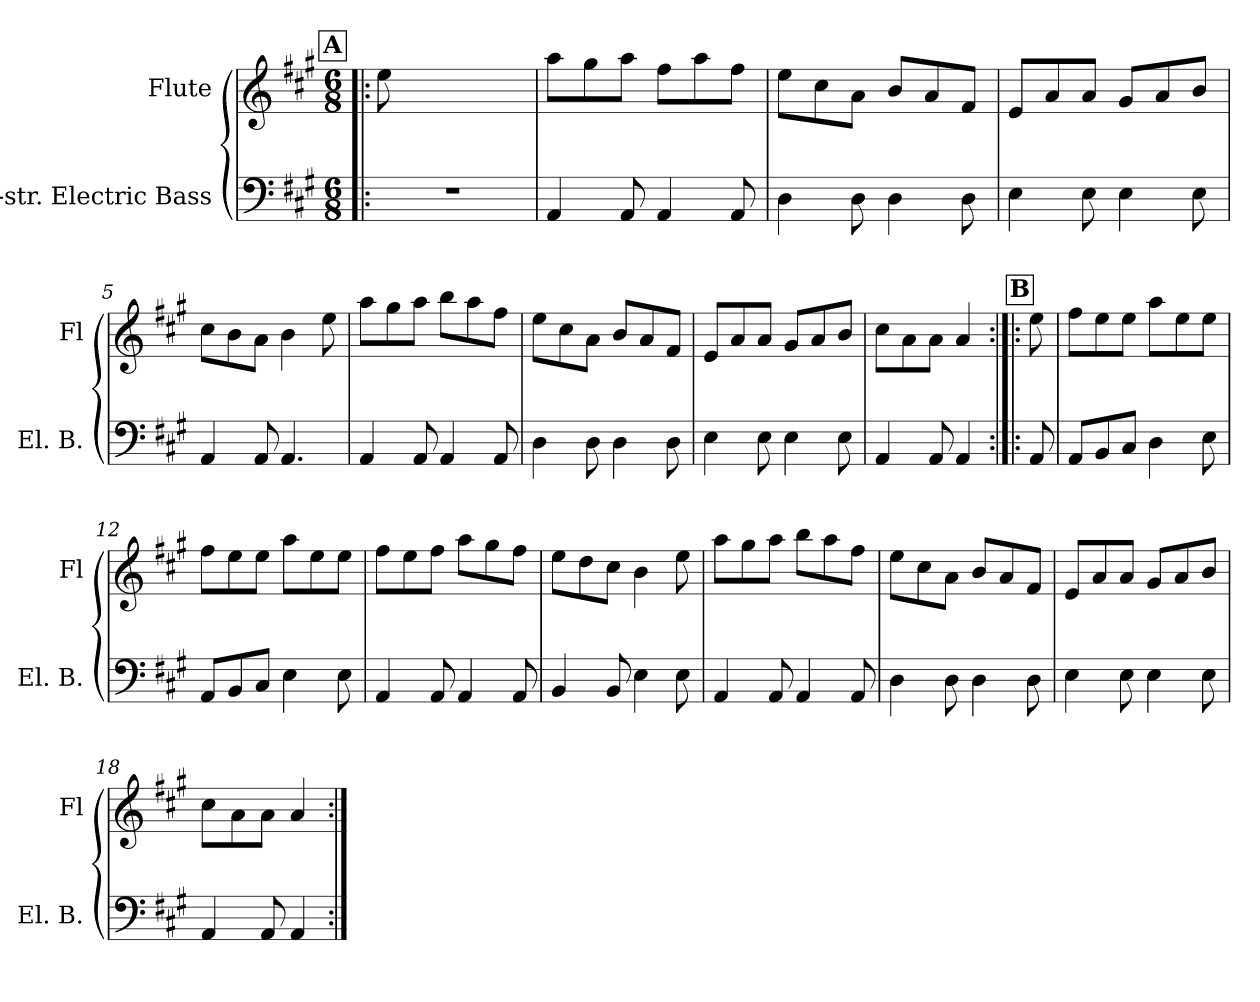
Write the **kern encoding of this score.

**kern	**kern
*part2	*part1
*staff2	*staff1
*I"5-str. Electric Bass	*I"Flute
*I'El. B.	*I'Fl
*clefF4	*clefG2
*ITrd7c12	*
*k[f#c#g#]	*k[f#c#g#]
*A:	*A:
*M6/8	*M6/8
!!LO:REH:place=s1:a:B:fs=14:t=A
=1!|:	=1!|:
2.r	8ee\
.	2ryy
.	8ryy
=2	=2
4AAA/	8aa\L
.	8gg#\
8AAA/	8aa\J
4AAA/	8ff#\L
.	8aa\
8AAA/	8ff#\J
=3	=3
4DD\	8ee\L
.	8cc#\
8DD\	8a\J
4DD\	8b/L
.	8a/
8DD\	8f#/J
=4	=4
4EE\	8e/L
.	8a/
8EE\	8a/J
4EE\	8g#/L
.	8a/
8EE\	8b/J
=5	=5
4AAA/	8cc#\L
.	8b\
8AAA/	8a\J
4.AAA/	4b\
.	8ee\
!!LO:LB:g=z
=6	=6
4AAA/	8aa\L
.	8gg#\
8AAA/	8aa\J
4AAA/	8bb\L
.	8aa\
8AAA/	8ff#\J
=7	=7
4DD\	8ee\L
.	8cc#\
8DD\	8a\J
4DD\	8b/L
.	8a/
8DD\	8f#/J
=8	=8
4EE\	8e/L
.	8a/
8EE\	8a/J
4EE\	8g#/L
.	8a/
8EE\	8b/J
=9	=9
4AAA/	8cc#\L
.	8a\
8AAA/	8a\J
4AAA/	4a/
!!LO:REH:place=s1:a:B:fs=14:t=B
=10:|!|:	=10:|!|:
8AAA/	8ee\
=11	=11
8AAA/L	8ff#\L
8BBB/	8ee\
8CC#/J	8ee\J
4DD\	8aa\L
.	8ee\
8EE\	8ee\J
!!LO:LB:g=z
=12	=12
8AAA/L	8ff#\L
8BBB/	8ee\
8CC#/J	8ee\J
4EE\	8aa\L
.	8ee\
8EE\	8ee\J
=13	=13
4AAA/	8ff#\L
.	8ee\
8AAA/	8ff#\J
4AAA/	8aa\L
.	8gg#\
8AAA/	8ff#\J
=14	=14
4BBB/	8ee\L
.	8dd\
8BBB/	8cc#\J
4EE\	4b\
8EE\	8ee\
=15	=15
4AAA/	8aa\L
.	8gg#\
8AAA/	8aa\J
4AAA/	8bb\L
.	8aa\
8AAA/	8ff#\J
=16	=16
4DD\	8ee\L
.	8cc#\
8DD\	8a\J
4DD\	8b/L
.	8a/
8DD\	8f#/J
!!LO:LB:g=z
=17	=17
4EE\	8e/L
.	8a/
8EE\	8a/J
4EE\	8g#/L
.	8a/
8EE\	8b/J
=18	=18
4AAA/	8cc#\L
.	8a\
8AAA/	8a\J
4AAA/	4a/
=:|!	=:|!
*-	*-
